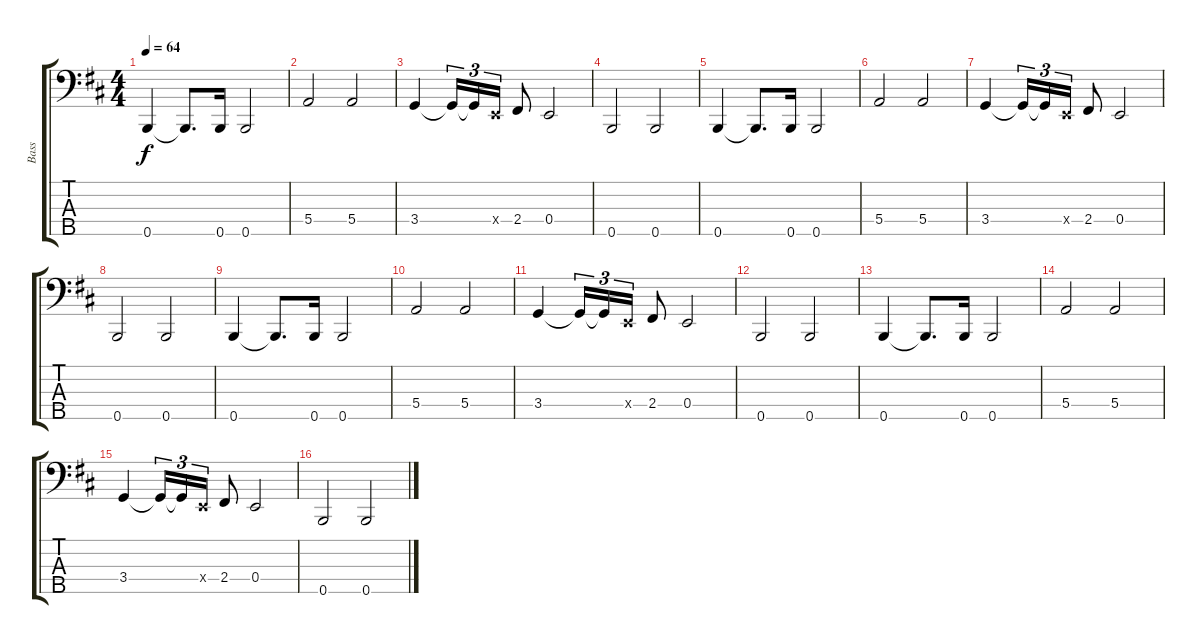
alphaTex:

\track ("Bass" "Bass") {instrument electricbasspick}
\staff {score tabs}
\tuning (G2 D2 A1 E1 B0) {hide}
\ts (4 4)
\tempo 64
\clef f4
\ks d
0.5.4{dy f} 0.5{t}.8{d} 0.5.16 0.5.2 |
5.4.2 5.4.2 |
3.4.4 3.4{t}.16{tu (3 2)} 3.4{t}.16{tu (3 2)} 0.4{x}.16{tu (3 2)} 2.4.8 0.4.2 |
0.5.2 0.5.2 |
0.5.4 0.5{t}.8{d} 0.5.16 0.5.2 |
5.4.2 5.4.2 |
3.4.4 3.4{t}.16{tu (3 2)} 3.4{t}.16{tu (3 2)} 0.4{x}.16{tu (3 2)} 2.4.8 0.4.2 |
0.5.2 0.5.2 |
0.5.4 0.5{t}.8{d} 0.5.16 0.5.2 |
5.4.2 5.4.2 |
3.4.4 3.4{t}.16{tu (3 2)} 3.4{t}.16{tu (3 2)} 0.4{x}.16{tu (3 2)} 2.4.8 0.4.2 |
0.5.2 0.5.2 |
0.5.4 0.5{t}.8{d} 0.5.16 0.5.2 |
5.4.2 5.4.2 |
3.4.4 3.4{t}.16{tu (3 2)} 3.4{t}.16{tu (3 2)} 0.4{x}.16{tu (3 2)} 2.4.8 0.4.2 |
0.5.2 0.5.2
